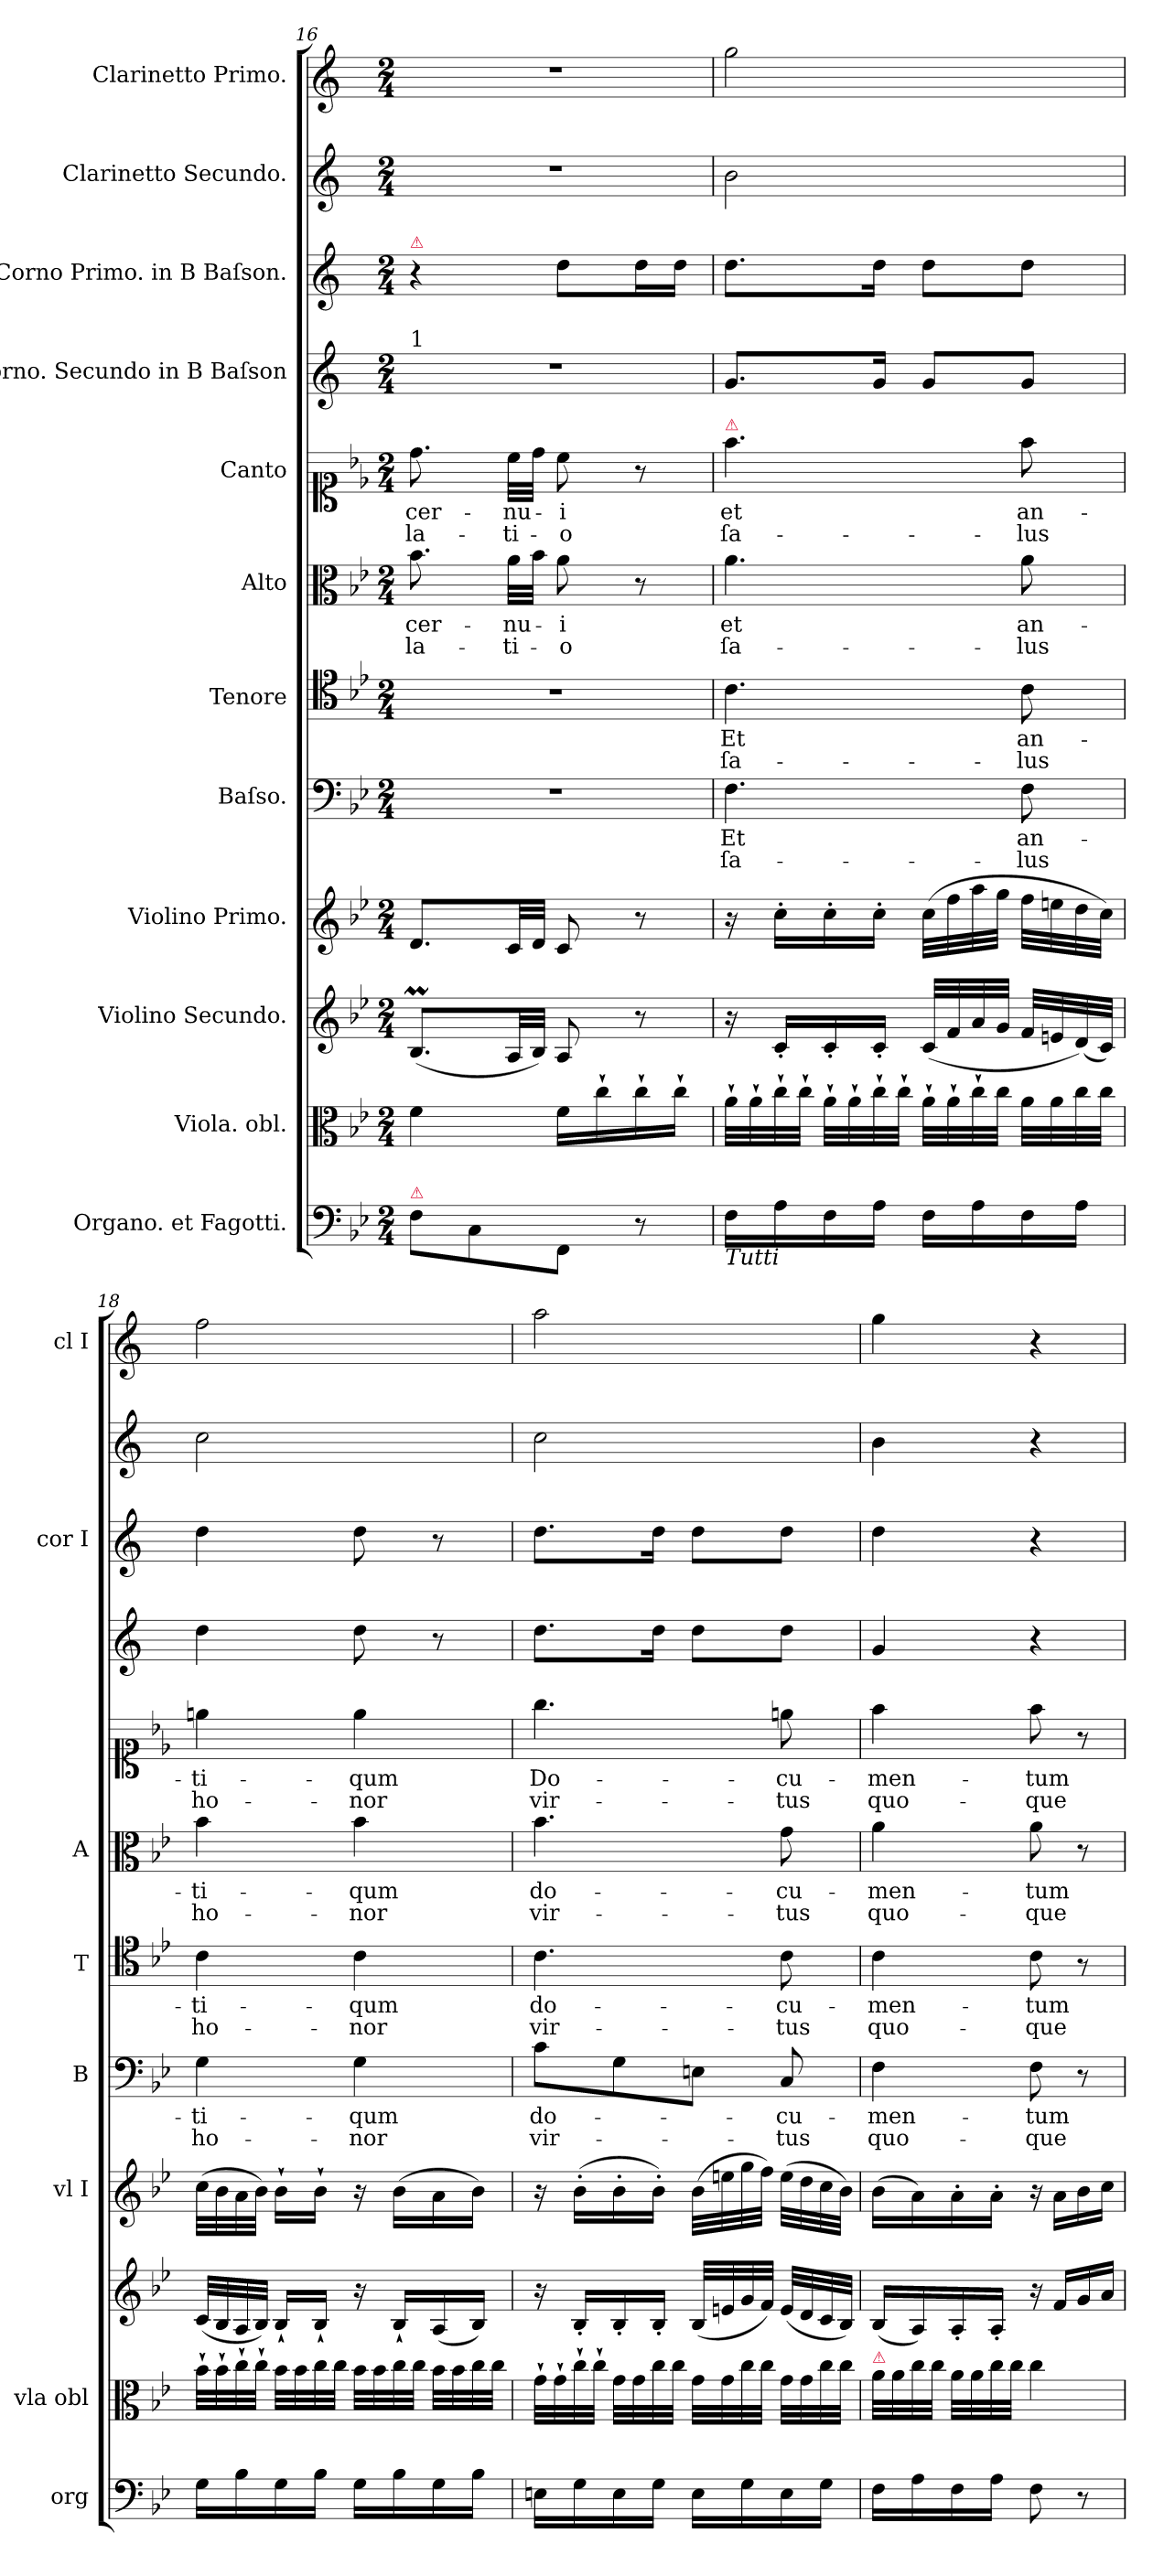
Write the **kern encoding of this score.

**kern	**kern	**kern	**dynam	**kern	**dynam	**kern	**text	**text	**kern	**text	**text	**kern	**text	**text	**kern	**text	**text	**dynam	**kern	**dynam	**kern	**kern	**dynam	**kern	**dynam
*part12	*part11	*part10	*part10	*part9	*part9	*part8	*part8	*part8	*part7	*part7	*part7	*part6	*part6	*part6	*part5	*part5	*part5	*part5	*part4	*part4	*part3	*part2	*part2	*part1	*part1
*staff12	*staff11	*staff10	*staff10	*staff9	*staff9	*staff8	*staff8	*staff8	*staff7	*staff7	*staff7	*staff6	*staff6	*staff6	*staff5	*staff5	*staff5	*staff5	*staff4	*staff4	*staff3	*staff2	*staff2	*staff1	*staff1
*I"Organo. et Fagotti.	*I"Viola. obl.	*I"Violino Secundo.	*	*I"Violino Primo.	*	*I"Baſso.	*	*	*I"Tenore	*	*	*I"Alto	*	*	*I"Canto	*	*	*	*I"Corno. Secundo in B Baſson	*	*I"Corno Primo. in B Baſson.	*I"Clarinetto Secundo.	*	*I"Clarinetto Primo.	*
*I'org	*I'vla obl	*	*	*I'vl I	*	*I'B	*	*	*I'T	*	*	*I'A	*	*	*	*	*	*	*	*	*I'cor I	*	*	*I'cl I	*
*clefF4	*clefC3	*clefG2	*	*clefG2	*	*clefF4	*	*	*clefC4	*	*	*clefC3	*	*	*clefC1	*	*	*	*clefG2	*	*clefG2	*clefG2	*	*clefG2	*
*	*	*	*	*	*	*	*	*	*	*	*	*	*	*	*	*	*	*	*ITrd1c2	*	*ITrd1c2	*ITrd1c2	*	*ITrd1c2	*
*k[b-e-]	*k[b-e-]	*k[b-e-]	*	*k[b-e-]	*	*k[b-e-]	*	*	*k[b-e-]	*	*	*k[b-e-]	*	*	*k[b-e-]	*	*	*	*k[b-e-]	*	*k[b-e-]	*k[b-e-]	*	*k[b-e-]	*
*B-:	*B-:	*B-:	*	*B-:	*	*B-:	*	*	*B-:	*	*	*B-:	*	*	*B-:	*	*	*	*B-:	*	*B-:	*B-:	*	*B-:	*
*M2/4	*M2/4	*M2/4	*	*M2/4	*	*M2/4	*	*	*M2/4	*	*	*M2/4	*	*	*M2/4	*	*	*	*M2/4	*	*M2/4	*M2/4	*	*M2/4	*
=16	=16	=16	=16	=16	=16	=16	=16	=16	=16	=16	=16	=16	=16	=16	=16	=16	=16	=16	=16	=16	=16	=16	=16	=16	=16
!	!	!	!	!	!	!	!	!	!	!	!	!	!	!	!	!	!	!	!	!	!LO:TX:a:color=crimson:t=⚠	!	!	!	!
!	!	!	!	!	!	!	!	!	!	!	!	!	!	!	!	!	!	!	!LO:TX:a:t=1	!	!	!	!	!	!
!LO:TX:a:color=crimson:t=⚠	!	!	!	!	!	!	!	!	!	!	!	!	!	!	!	!	!	!	!	!	!	!	!	!	!
8F\L	4f\	(8.B-M/L	.	8.d/L	.	2r	.	.	2r	.	.	8.b-\	cer-	-la-	8.dd\	cer-	-la-	.	2r	.	4r	2r	.	2r	.
8C\	.	.	.	.	.	.	.	.	.	.	.	.	.	.	.	.	.	.	.	.	.	.	.	.	.
.	.	32A/LL	.	32c/LL	.	.	.	.	.	.	.	32a\LLL	-nu-	-ti-	32cc\LLL	-nu-	-ti-	.	.	.	.	.	.	.	.
.	.	32B-/JJJ)	.	32d/JJJ	.	.	.	.	.	.	.	32b-\JJJ	.	.	32dd\JJJ	.	.	.	.	.	.	.	.	.	.
8FF/J	16f\LL	8A/	.	8c/	.	.	.	.	.	.	.	8a\	-i	-o	8cc\	-i	-o	.	.	.	8cc\L	.	.	.	.
.	16cc`\	.	.	.	.	.	.	.	.	.	.	.	.	.	.	.	.	.	.	.	.	.	.	.	.
8r	16cc`\	8r	.	8r	.	.	.	.	.	.	.	8r	.	.	8r	.	.	.	.	.	16cc\L	.	.	.	.
.	16cc`\JJ	.	.	.	.	.	.	.	.	.	.	.	.	.	.	.	.	.	.	.	16cc\JJ	.	.	.	.
=17	=17	=17	=17	=17	=17	=17	=17	=17	=17	=17	=17	=17	=17	=17	=17	=17	=17	=17	=17	=17	=17	=17	=17	=17	=17
!	!	!	!	!	!	!	!	!	!	!	!	!	!	!	!LO:TX:a:color=crimson:t=⚠	!	!	!	!	!	!	!	!	!	!
!LO:TX:b:i:t=Tutti	!	!	!	!	!	!	!	!	!	!	!	!	!	!	!	!	!	!	!	!	!	!	!	!	!
!	!	!	!LO:DY:b	!	!LO:DY:b	!	!	!	!	!	!	!	!	!	!	!	!	!LO:DY:a	!	!LO:DY:b	!	!	!LO:DY:b	!	!LO:DY:b
16F\LL	32a`\LLL	16r	forto	16r	forto	4.F\	Et	ſa-	4.c\	Et	ſa-	4.a\	et	ſa-	4.ff\	et	ſa-	forlo	8.f/L	forto	8.cc\L	2a\	forto	2ff\	fort
.	32a`\	.	.	.	.	.	.	.	.	.	.	.	.	.	.	.	.	.	.	.	.	.	.	.	.
16A\	32cc`\	16c'/LL	.	16cc'\LL	.	.	.	.	.	.	.	.	.	.	.	.	.	.	.	.	.	.	.	.	.
.	32cc`\JJJ	.	.	.	.	.	.	.	.	.	.	.	.	.	.	.	.	.	.	.	.	.	.	.	.
16F\	32a`\LLL	16c'/	.	16cc'\	.	.	.	.	.	.	.	.	.	.	.	.	.	.	.	.	.	.	.	.	.
.	32a`\	.	.	.	.	.	.	.	.	.	.	.	.	.	.	.	.	.	.	.	.	.	.	.	.
16A\JJ	32cc`\	16c'/JJ	.	16cc'\JJ	.	.	.	.	.	.	.	.	.	.	.	.	.	.	16f/Jk	.	16cc\Jk	.	.	.	.
.	32cc`\JJJ	.	.	.	.	.	.	.	.	.	.	.	.	.	.	.	.	.	.	.	.	.	.	.	.
16F\LL	32a`\LLL	(32c/LLL	.	(32cc\LLL	.	.	.	.	.	.	.	.	.	.	.	.	.	.	8f/L	.	8cc\L	.	.	.	.
.	32a`\	32f/	.	32ff\	.	.	.	.	.	.	.	.	.	.	.	.	.	.	.	.	.	.	.	.	.
16A\	32cc`\	32a/	.	32aa\	.	.	.	.	.	.	.	.	.	.	.	.	.	.	.	.	.	.	.	.	.
.	32cc\JJJ	32g/JJJ	.	32gg\JJJ	.	.	.	.	.	.	.	.	.	.	.	.	.	.	.	.	.	.	.	.	.
16F\	32a\LLL	32f/LLL	.	32ff\LLL	.	8F\	an-	-lus	8c\	an-	-lus	8a\	an-	-lus	8ff\	an-	-lus	.	8f/J	.	8cc\J	.	.	.	.
.	32a\	32en/	.	32een\	.	.	.	.	.	.	.	.	.	.	.	.	.	.	.	.	.	.	.	.	.
16A\JJ	32cc\	(32d/)	.	32dd\	.	.	.	.	.	.	.	.	.	.	.	.	.	.	.	.	.	.	.	.	.
.	32cc\JJJ	32c/JJJ)	.	32cc\JJJ)	.	.	.	.	.	.	.	.	.	.	.	.	.	.	.	.	.	.	.	.	.
=18	=18	=18	=18	=18	=18	=18	=18	=18	=18	=18	=18	=18	=18	=18	=18	=18	=18	=18	=18	=18	=18	=18	=18	=18	=18
16G\LL	32b-`\LLL	(32c/LLL	.	(32cc\LLL	.	4G\	-ti-	ho-	4c\	-ti-	ho-	4b-\	-ti-	ho-	4een\	-ti-	ho-	.	4cc\	.	4cc\	2b-\	.	2ee-\	.
.	32b-`\	32B-/	.	32b-\	.	.	.	.	.	.	.	.	.	.	.	.	.	.	.	.	.	.	.	.	.
16B-\	32cc`\	32A/	.	32a\	.	.	.	.	.	.	.	.	.	.	.	.	.	.	.	.	.	.	.	.	.
.	32cc`\JJJ	32B-/JJJ)	.	32b-\JJJ)	.	.	.	.	.	.	.	.	.	.	.	.	.	.	.	.	.	.	.	.	.
16G\	32b-\LLL	16B-`/LL	.	16b-`\LL	.	.	.	.	.	.	.	.	.	.	.	.	.	.	.	.	.	.	.	.	.
.	32b-\	.	.	.	.	.	.	.	.	.	.	.	.	.	.	.	.	.	.	.	.	.	.	.	.
16B-\JJ	32cc\	16B-`/JJ	.	16b-`\JJ	.	.	.	.	.	.	.	.	.	.	.	.	.	.	.	.	.	.	.	.	.
.	32cc\JJJ	.	.	.	.	.	.	.	.	.	.	.	.	.	.	.	.	.	.	.	.	.	.	.	.
16G\LL	32b-\LLL	16r	.	16r	.	4G\	-qum	-nor	4c\	-qum	-nor	4b-\	-qum	-nor	4ee\	-qum	-nor	.	8cc\	.	8cc\	.	.	.	.
.	32b-\	.	.	.	.	.	.	.	.	.	.	.	.	.	.	.	.	.	.	.	.	.	.	.	.
16B-\	32cc\	16B-`/LL	.	(16b-\LL	.	.	.	.	.	.	.	.	.	.	.	.	.	.	.	.	.	.	.	.	.
.	32cc\JJJ	.	.	.	.	.	.	.	.	.	.	.	.	.	.	.	.	.	.	.	.	.	.	.	.
16G\	32b-\LLL	(16A/	.	16a\	.	.	.	.	.	.	.	.	.	.	.	.	.	.	8r	.	8r	.	.	.	.
.	32b-\	.	.	.	.	.	.	.	.	.	.	.	.	.	.	.	.	.	.	.	.	.	.	.	.
16B-\JJ	32cc\	16B-/JJ)	.	16b-\JJ)	.	.	.	.	.	.	.	.	.	.	.	.	.	.	.	.	.	.	.	.	.
.	32cc\JJJ	.	.	.	.	.	.	.	.	.	.	.	.	.	.	.	.	.	.	.	.	.	.	.	.
=19	=19	=19	=19	=19	=19	=19	=19	=19	=19	=19	=19	=19	=19	=19	=19	=19	=19	=19	=19	=19	=19	=19	=19	=19	=19
16En\LL	32g`\LLL	16r	.	16r	.	8c\L	do-	vir-	4.c\	do-	vir-	4.b-\	do-	vir-	4.gg\	Do-	vir-	.	8.cc\L	.	8.cc\L	2b-\	.	2gg\	.
.	32g`\	.	.	.	.	.	.	.	.	.	.	.	.	.	.	.	.	.	.	.	.	.	.	.	.
16G\	32cc`\	16B-'/LL	.	(16b-'\LL	.	.	.	.	.	.	.	.	.	.	.	.	.	.	.	.	.	.	.	.	.
.	32cc`\JJJ	.	.	.	.	.	.	.	.	.	.	.	.	.	.	.	.	.	.	.	.	.	.	.	.
16E\	32g\LLL	16B-'/	.	16b-'\	.	8G\	.	.	.	.	.	.	.	.	.	.	.	.	.	.	.	.	.	.	.
.	32g\	.	.	.	.	.	.	.	.	.	.	.	.	.	.	.	.	.	.	.	.	.	.	.	.
16G\JJ	32cc\	16B-'/JJ	.	16b-'\JJ)	.	.	.	.	.	.	.	.	.	.	.	.	.	.	16cc\Jk	.	16cc\Jk	.	.	.	.
.	32cc\JJJ	.	.	.	.	.	.	.	.	.	.	.	.	.	.	.	.	.	.	.	.	.	.	.	.
16E\LL	32g\LLL	(32B-/LLL	.	(32b-\LLL	.	8En\J	.	.	.	.	.	.	.	.	.	.	.	.	8cc\L	.	8cc\L	.	.	.	.
.	32g\	32en/	.	32een\	.	.	.	.	.	.	.	.	.	.	.	.	.	.	.	.	.	.	.	.	.
16G\	32cc\	32g/	.	32gg\	.	.	.	.	.	.	.	.	.	.	.	.	.	.	.	.	.	.	.	.	.
.	32cc\JJJ	32f/JJJ)	.	32ff\JJJ)	.	.	.	.	.	.	.	.	.	.	.	.	.	.	.	.	.	.	.	.	.
16E\	32g\LLL	(32e/LLL	.	(32ee\LLL	.	8C/	-cu-	-tus	8c\	-cu-	-tus	8g\	-cu-	-tus	8een\	-cu-	-tus	.	8cc\J	.	8cc\J	.	.	.	.
.	32g\	32d/	.	32dd\	.	.	.	.	.	.	.	.	.	.	.	.	.	.	.	.	.	.	.	.	.
16G\JJ	32cc\	32c/	.	32cc\	.	.	.	.	.	.	.	.	.	.	.	.	.	.	.	.	.	.	.	.	.
.	32cc\JJJ	32B-/JJJ)	.	32b-\JJJ)	.	.	.	.	.	.	.	.	.	.	.	.	.	.	.	.	.	.	.	.	.
=20	=20	=20	=20	=20	=20	=20	=20	=20	=20	=20	=20	=20	=20	=20	=20	=20	=20	=20	=20	=20	=20	=20	=20	=20	=20
!	!LO:TX:a:color=crimson:t=⚠	!	!	!	!	!	!	!	!	!	!	!	!	!	!	!	!	!	!	!	!	!	!	!	!
16F\LL	32a\LLL	(16B-/LL	.	(16b-\LL	.	4F\	-men-	quo-	4c\	-men-	quo-	4a\	-men-	quo-	4ff\	-men-	quo-	.	4f/	.	4cc\	4a\	.	4ff\	.
.	32a\	.	.	.	.	.	.	.	.	.	.	.	.	.	.	.	.	.	.	.	.	.	.	.	.
16A\	32cc\	16A/)	.	16a\)	.	.	.	.	.	.	.	.	.	.	.	.	.	.	.	.	.	.	.	.	.
.	32cc\JJJ	.	.	.	.	.	.	.	.	.	.	.	.	.	.	.	.	.	.	.	.	.	.	.	.
16F\	32a\LLL	16A'/	.	16a'\	.	.	.	.	.	.	.	.	.	.	.	.	.	.	.	.	.	.	.	.	.
.	32a\	.	.	.	.	.	.	.	.	.	.	.	.	.	.	.	.	.	.	.	.	.	.	.	.
16A\JJ	32cc\	16A'/JJ	.	16a'\JJ	.	.	.	.	.	.	.	.	.	.	.	.	.	.	.	.	.	.	.	.	.
.	32cc\JJJ	.	.	.	.	.	.	.	.	.	.	.	.	.	.	.	.	.	.	.	.	.	.	.	.
8F\	4cc\	16r	.	16r	.	8F\	-tum	-que	8c\	-tum	-que	8a\	-tum	-que	8ff\	-tum	-que	.	4r	.	4r	4r	.	4r	.
!	!	!	!LO:DY:b	!	!LO:DY:b	!	!	!	!	!	!	!	!	!	!	!	!	!	!	!	!	!	!	!	!
.	.	16f/LL	pia	16a\LL	pia	.	.	.	.	.	.	.	.	.	.	.	.	.	.	.	.	.	.	.	.
8r	.	16g/	.	16b-\	.	8r	.	.	8r	.	.	8r	.	.	8r	.	.	.	.	.	.	.	.	.	.
.	.	16a/JJ	.	16cc\JJ	.	.	.	.	.	.	.	.	.	.	.	.	.	.	.	.	.	.	.	.	.
=	=	=	=	=	=	=	=	=	=	=	=	=	=	=	=	=	=	=	=	=	=	=	=	=	=
*-	*-	*-	*-	*-	*-	*-	*-	*-	*-	*-	*-	*-	*-	*-	*-	*-	*-	*-	*-	*-	*-	*-	*-	*-	*-
